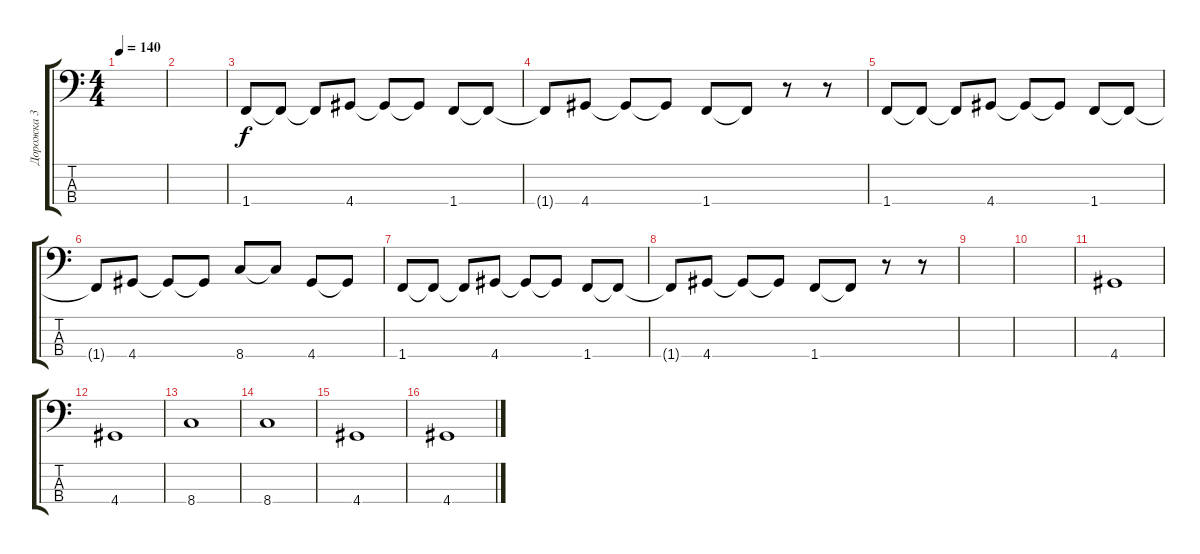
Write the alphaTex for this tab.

\track ("Дорожка 3" "Дорожка 3") {instrument electricbassfinger}
\staff {score tabs}
\tuning (G2 D2 A1 E1) {hide}
\ts (4 4)
\tempo 140
\clef f4
\ks c
|
|
1.4.8 1.4{t}.8 1.4{t}.8 4.4.8 4.4{t}.8 4.4{t}.8 1.4.8 1.4{t}.8 |
1.4{t}.8 4.4.8 4.4{t}.8 4.4{t}.8 1.4.8 1.4{t}.8 r.8 r.8 |
1.4.8 1.4{t}.8 1.4{t}.8 4.4.8 4.4{t}.8 4.4{t}.8 1.4.8 1.4{t}.8 |
1.4{t}.8 4.4.8 4.4{t}.8 4.4{t}.8 8.4.8 8.4{t}.8 4.4.8 4.4{t}.8 |
1.4.8 1.4{t}.8 1.4{t}.8 4.4.8 4.4{t}.8 4.4{t}.8 1.4.8 1.4{t}.8 |
1.4{t}.8 4.4.8 4.4{t}.8 4.4{t}.8 1.4.8 1.4{t}.8 r.8 r.8 |
|
|
4.4.1 |
4.4.1 |
8.4.1 |
8.4.1 |
4.4.1 |
4.4.1
